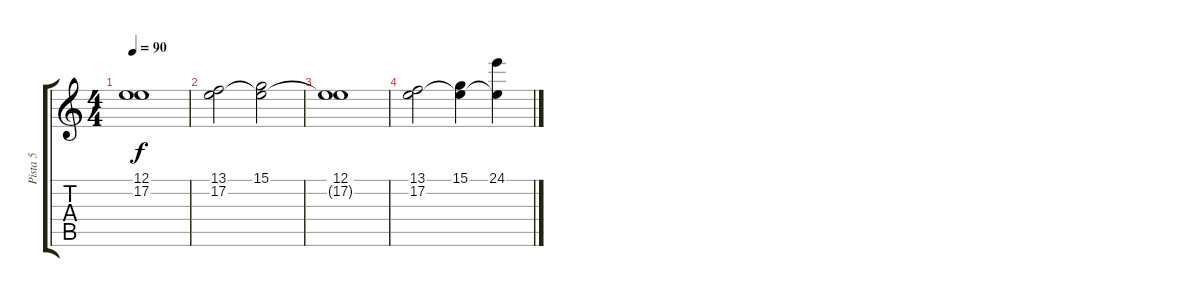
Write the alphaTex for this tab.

\track ("Pista 5" "Pista 5") {instrument pad7halo}
\staff {score tabs}
\tuning (E4 B3 G3 D3 A2 E2) {hide}
\ts (4 4)
\tempo 90
\clef g2
\ks c
(12.1 17.2{t}).1{dy f} |
(13.1 17.2).2 (15.1 17.2{t}).2 |
(12.1 17.2{t}).1 |
(13.1 17.2).2 (15.1 17.2{t}).4 (24.1 17.2{t}).4
